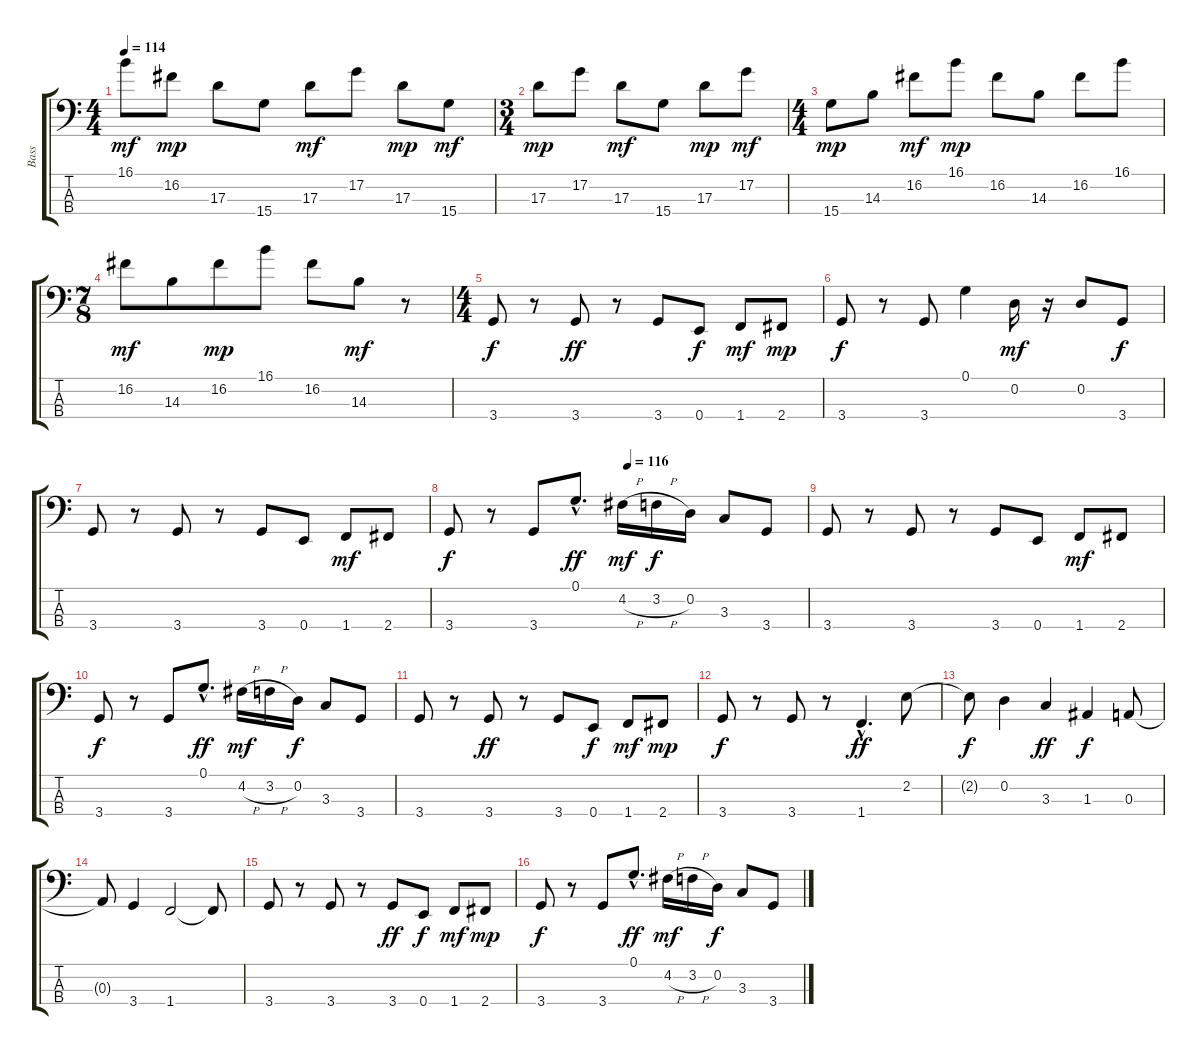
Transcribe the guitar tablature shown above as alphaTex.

\track ("Bass" "Bass") {instrument slapbass2}
\staff {score tabs}
\tuning (G2 D2 A1 E1) {hide}
\ts (4 4)
\tempo 114
\clef f4
\ks c
16.1.8{dy mf} 16.2.8{dy mp} 17.3.8 15.4.8 17.3.8{dy mf} 17.2.8 17.3.8{dy mp} 15.4.8{dy mf} |
\ts (3 4)
17.3.8{dy mp} 17.2.8 17.3.8{dy mf} 15.4.8 17.3.8{dy mp} 17.2.8{dy mf} |
\ts (4 4)
15.4.8{dy mp} 14.3.8 16.2.8{dy mf} 16.1.8{dy mp} 16.2.8 14.3.8 16.2.8 16.1.8 |
\ts (7 8)
16.2.8{dy mf} 14.3.8 16.2.8{dy mp} 16.1.8 16.2.8 14.3.8{dy mf} r.8 |
\ts (4 4)
3.4.8{dy f instrument slapbass2} r.8 3.4.8{dy ff} r.8 3.4.8 0.4.8{dy f} 1.4.8{dy mf} 2.4.8{dy mp} |
3.4.8{dy f} r.8 3.4.8 0.1.4 0.2.16{dy mf} r.16 0.2.8 3.4.8{dy f} |
3.4.8 r.8 3.4.8 r.8 3.4.8 0.4.8 1.4.8{dy mf} 2.4.8 |
\tempo (116 0.5)
3.4.8{dy f} r.8 3.4.8 0.1{hac}.8{d dy ff} 4.2{h}.16{dy mf} 3.2{h}.16{dy f} 0.2.16 3.3.8 3.4.8 |
3.4.8 r.8 3.4.8 r.8 3.4.8 0.4.8 1.4.8{dy mf} 2.4.8 |
3.4.8{dy f} r.8 3.4.8 0.1{hac}.8{d dy ff} 4.2{h}.16{dy mf} 3.2{h}.16 0.2.16{dy f} 3.3.8 3.4.8 |
3.4.8 r.8 3.4.8{dy ff} r.8 3.4.8 0.4.8{dy f} 1.4.8{dy mf} 2.4.8{dy mp} |
3.4.8{dy f} r.8 3.4.8 r.8 1.4{hac}.4{d dy ff} 2.2.8 |
2.2{t}.8{dy f} 0.2.4 3.3.4{dy ff} 1.3.4{dy f} 0.3.8 |
0.3{t}.8 3.4.4 1.4.2 1.4{t}.8 |
3.4.8 r.8 3.4.8 r.8 3.4.8{dy ff} 0.4.8{dy f} 1.4.8{dy mf} 2.4.8{dy mp} |
3.4.8{dy f} r.8 3.4.8 0.1{hac}.8{d dy ff} 4.2{h}.16{dy mf} 3.2{h}.16 0.2.16{dy f} 3.3.8 3.4.8
